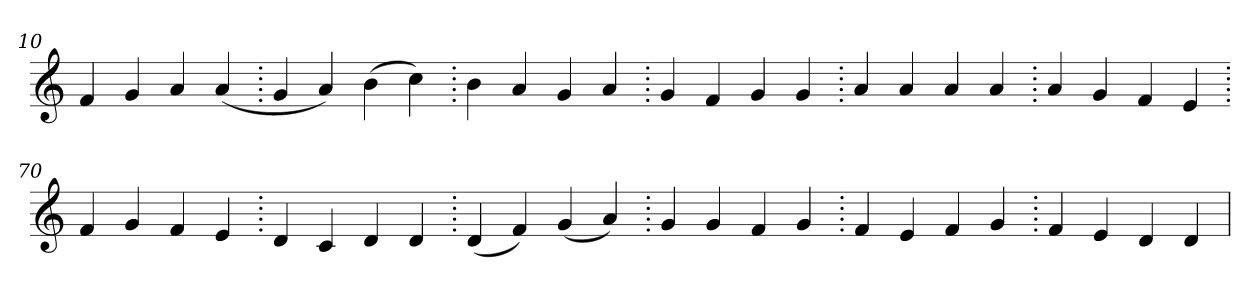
**kern
*part1
*staff1
*clefG2
=10.
4f
4g
4a
(>4a
=20.
4g
4a)
(>4b
4cc)
=30.
4b
4a
4g
4a
=40.
4g
4f
4g
4g
=50.
4a
4a
4a
4a
=60.
4a
4g
4f
4e
=70.
4f
4g
4f
4e
=80.
4d
4c
4d
4d
=90.
(>4d
4f)
(>4g
4a)
=100.
4g
4g
4f
4g
=110.
4f
4e
4f
4g
=120.
4f
4e
4d
4d
=
*-
